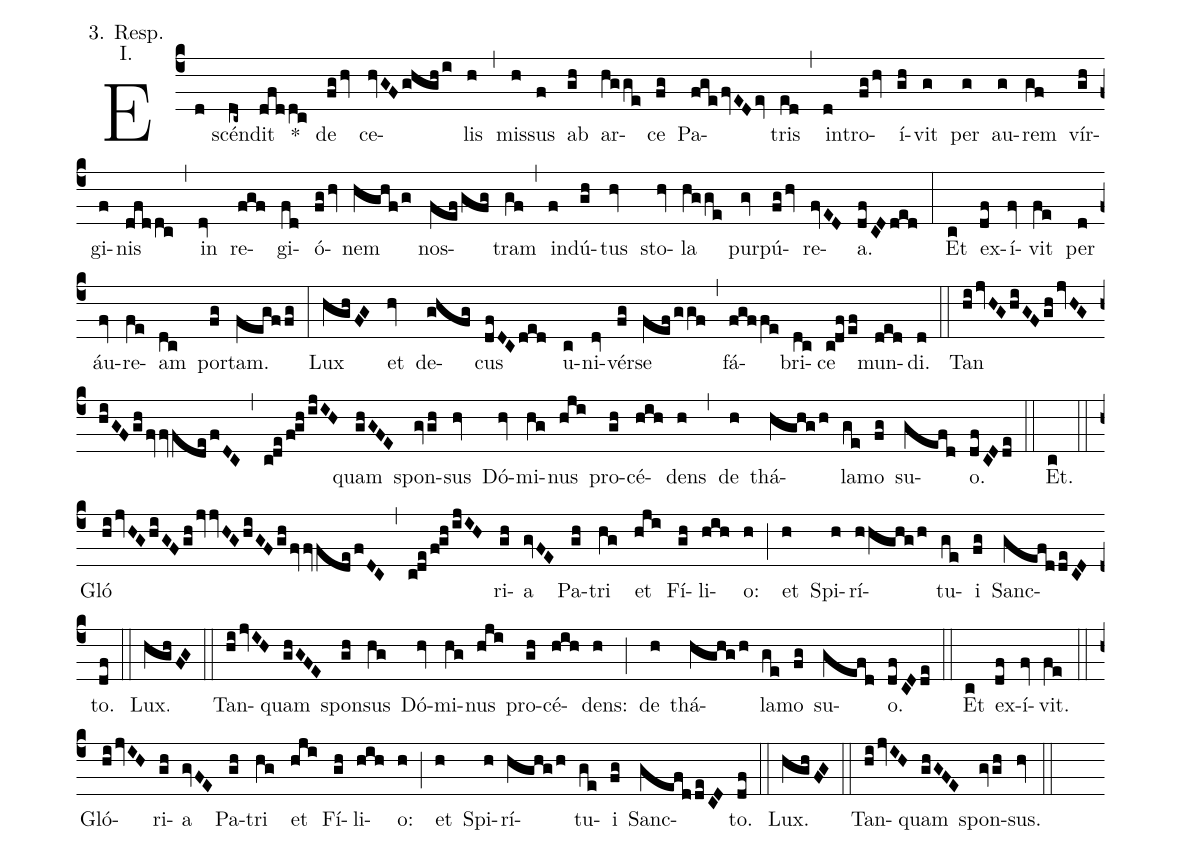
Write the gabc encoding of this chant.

annotation: 3. Resp.;
annotation: I.;
%%
(c4)
E(d) scén(dc~)dit(dfddc) *() de(fghv) ce(hvGFghghi)lis(h) (,)
mis(h)sus(f) ab(gh) ar(hgge)ce(fg) Pa(fgefvEDev)tris(ed) (,)
in(d)tro(fghv)í(gh)vit(g) per(g) au(g)rem(gf) vír(gh)gi(f)nis(dfddc) (,)
in(dv) re(fgf)gi(fd)ó(fghv)nem(hghfg) nos(fefgfg)tram(gf) (,)
in(f)dú(gh)tus(hv) sto(hv)la(hgge) pur(gv)pú(fghv)re(fvED)a.(dfCDded) (:)
Et(c) ex(df)í(fv)vit(fe) per(d) áu(fv)re(fe)am(dc) por(fg)tam.(fegffg) (:)
Lux(hghFG) et(hv) de(ghfg)cus(dfDCded) u(c)ni(dv)vér(fg)se(fefggf) (,)
fá(fgffe)bri(dc)ce(cdfef) mun(ded)di.(d) (::)

Tan(hijvHGhiGFghjvHGhiGFghfvfvfdefDC) (,)
(cdefghijIH)quam(ghGFE) spon(gvgh)sus(hv) Dó(hv)mi(hg)nus(hji) pro(gh)cé(hih)dens(h) (,)
de(h) thá(hghgh)la(ge)mo(fg) su(gefd)o.(dfCDde) (::)

Et.(c) (::)

Gló(hijvHGhiGFghjvjvHGhiGFghfvfvfdefDC) (,)
(cdefghijIH)ri(gh)a(gvFE) Pa(gh)tri(hg) et(hji) Fí(gh)li(hih)o:(h) (;)
et(h) Spi(h)rí(hhghgh)tu(ge)i(fg) Sanc(gefddeCD)to.(df) (::)

Lux.(hghFG) (::)

Tan(hijvIH)quam(ghGFE) spon(gh)sus(hg) Dó(hv)mi(hg)nus(hji) pro(gh)cé(hih)dens:(h) (;)
de(h) thá(hghgh)la(ge)mo(fg) su(gefd)o.(dfCDde) (::)

Et(c) ex(df)í(fv)vit.(fe) (::)

Gló(hijvIH)ri(gh)a(gvFE) Pa(gh)tri(hg) et(hji) Fí(gh)li(hih)o:(h) (;)
et(h) Spi(h)rí(hghgh)tu(ge)i(fg) Sanc(gefddeCD)to.(df) (::)

Lux.(hghFG) (::)

Tan(hijvIH)quam(ghGFE) spon(gvgh)sus.(hv) (::)
